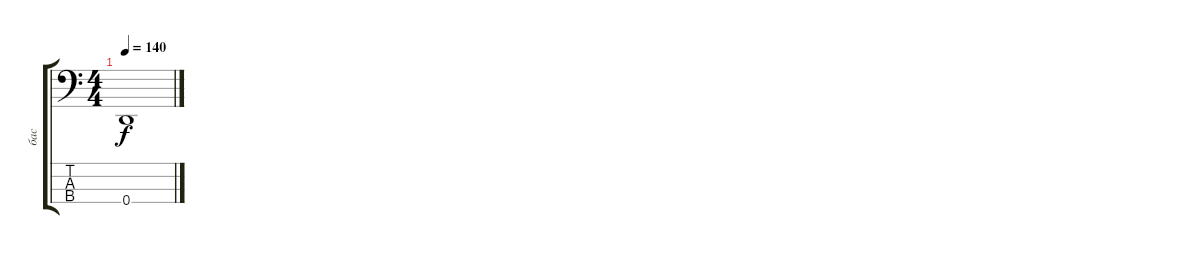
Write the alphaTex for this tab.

\track ("бас" "бас") {instrument electricbassfinger}
\staff {score tabs}
\tuning (G2 D2 A1 D1) {hide}
\ts (4 4)
\tempo 140
\clef f4
\ks c
0.4{t}.1{dy f}
